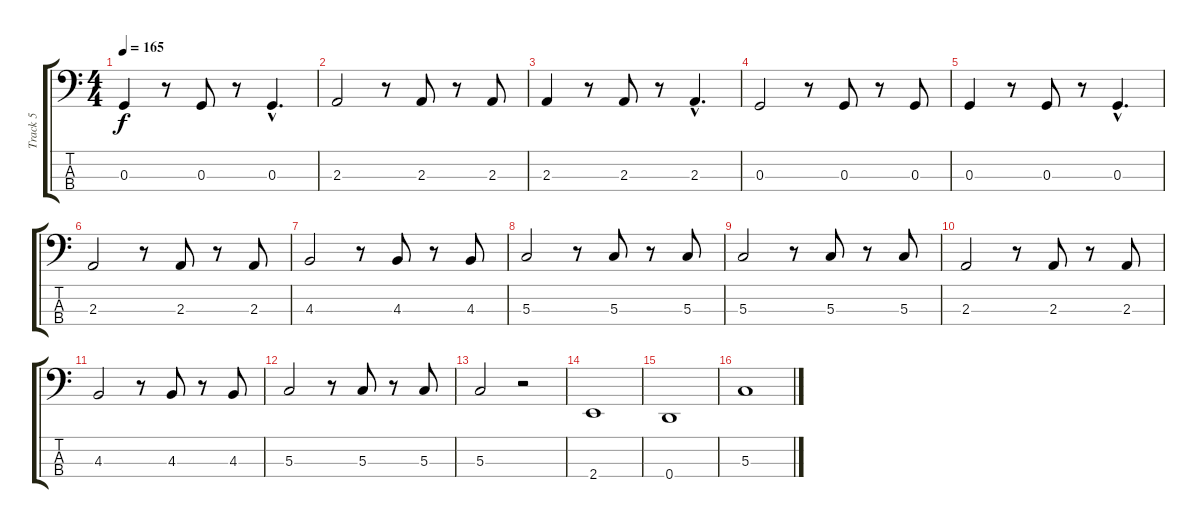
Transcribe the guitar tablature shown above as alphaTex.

\track ("Track 5" "Track 5") {instrument electricbassfinger}
\staff {score tabs}
\tuning (F2 C2 G1 D1) {hide}
\ts (4 4)
\tempo 165
\clef f4
\ks c
0.3.4{dy f} r.8 0.3.8 r.8 0.3{hac}.4{d} |
2.3.2 r.8 2.3.8 r.8 2.3.8 |
2.3.4 r.8 2.3.8 r.8 2.3{hac}.4{d} |
0.3.2 r.8 0.3.8 r.8 0.3.8 |
0.3.4 r.8 0.3.8 r.8 0.3{hac}.4{d} |
2.3.2 r.8 2.3.8 r.8 2.3.8 |
4.3.2 r.8 4.3.8 r.8 4.3.8 |
5.3.2 r.8 5.3.8 r.8 5.3.8 |
5.3.2 r.8 5.3.8 r.8 5.3.8 |
2.3.2 r.8 2.3.8 r.8 2.3.8 |
4.3.2 r.8 4.3.8 r.8 4.3.8 |
5.3.2 r.8 5.3.8 r.8 5.3.8 |
5.3.2 r.2 |
2.4.1 |
0.4.1 |
5.3.1
